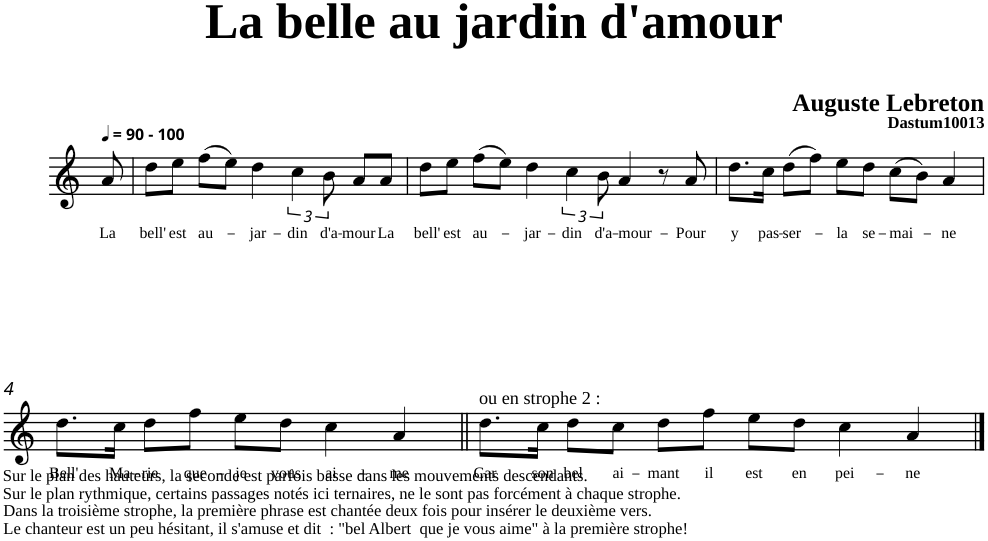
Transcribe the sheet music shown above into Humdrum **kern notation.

**kern	**text
*part1	*part1
*staff1	*staff1
*clefG2	*
*k[]	*
=	=
!LO:TX:a:B:t=- 100	!
!	!LO:LY:b
8a/	La
=1	=1
!	!LO:LY:b
8dd\L	bell'
!	!LO:LY:b
8ee\J	est
!	!LO:LY:b
(>8ff\L	au-
8ee\J)	.
!	!LO:LY:b
4dd\	-jar-
!	!LO:LY:b
6cc\	-din
!	!LO:LY:b
12b\	d'a-
!	!LO:LY:b
8a/L	-mour
!	!LO:LY:b
8a/J	La
=2	=2
!	!LO:LY:b
8dd\L	bell'
!	!LO:LY:b
8ee\J	est
!	!LO:LY:b
(>8ff\L	au-
8ee\J)	.
!	!LO:LY:b
4dd\	-jar-
!	!LO:LY:b
6cc\	-din
!	!LO:LY:b
12b\	d'a-
!	!LO:LY:b
4a/	-mour-
8r	.
!	!LO:LY:b
8a/	-Pour
=3	=3
!	!LO:LY:b
8.dd\L	y
!	!LO:LY:b
16cc\Jk	pas-
!	!LO:LY:b
(>8dd\L	-ser-
8ff\J)	.
!	!LO:LY:b
8ee\L	-la
!	!LO:LY:b
8dd\J	se-
!	!LO:LY:b
(>8cc\L	-mai-
8b\J)	.
!	!LO:LY:b
4a/	-ne
!!LO:LB:g=z
=4	=4
!	!LO:LY:b
8.dd\L	Bell'
!	!LO:LY:b
16cc\Jk	Ma-
!	!LO:LY:b
8dd\L	-rie
!	!LO:LY:b
8ff\J	que-
!	!LO:LY:b
8ee\L	-je
!	!LO:LY:b
8dd\J	vous
!	!LO:LY:b
4cc\	ai-
!	!LO:LY:b
4a/	-me
=5||	=5||
!LO:TX:a:t=ou en strophe 2 &colon;	!
!	!LO:LY:b
8.dd\L	Car
!	!LO:LY:b
16cc\Jk	son
!	!LO:LY:b
8dd\L	bel
!	!LO:LY:b
8cc\J	ai-
!	!LO:LY:b
8dd\L	-mant
!	!LO:LY:b
8ff\J	il
!	!LO:LY:b
8ee\L	est
!	!LO:LY:b
8dd\J	en
!	!LO:LY:b
4cc\	pei-
!	!LO:LY:b
4a/	-ne
==	==
*-	*-
